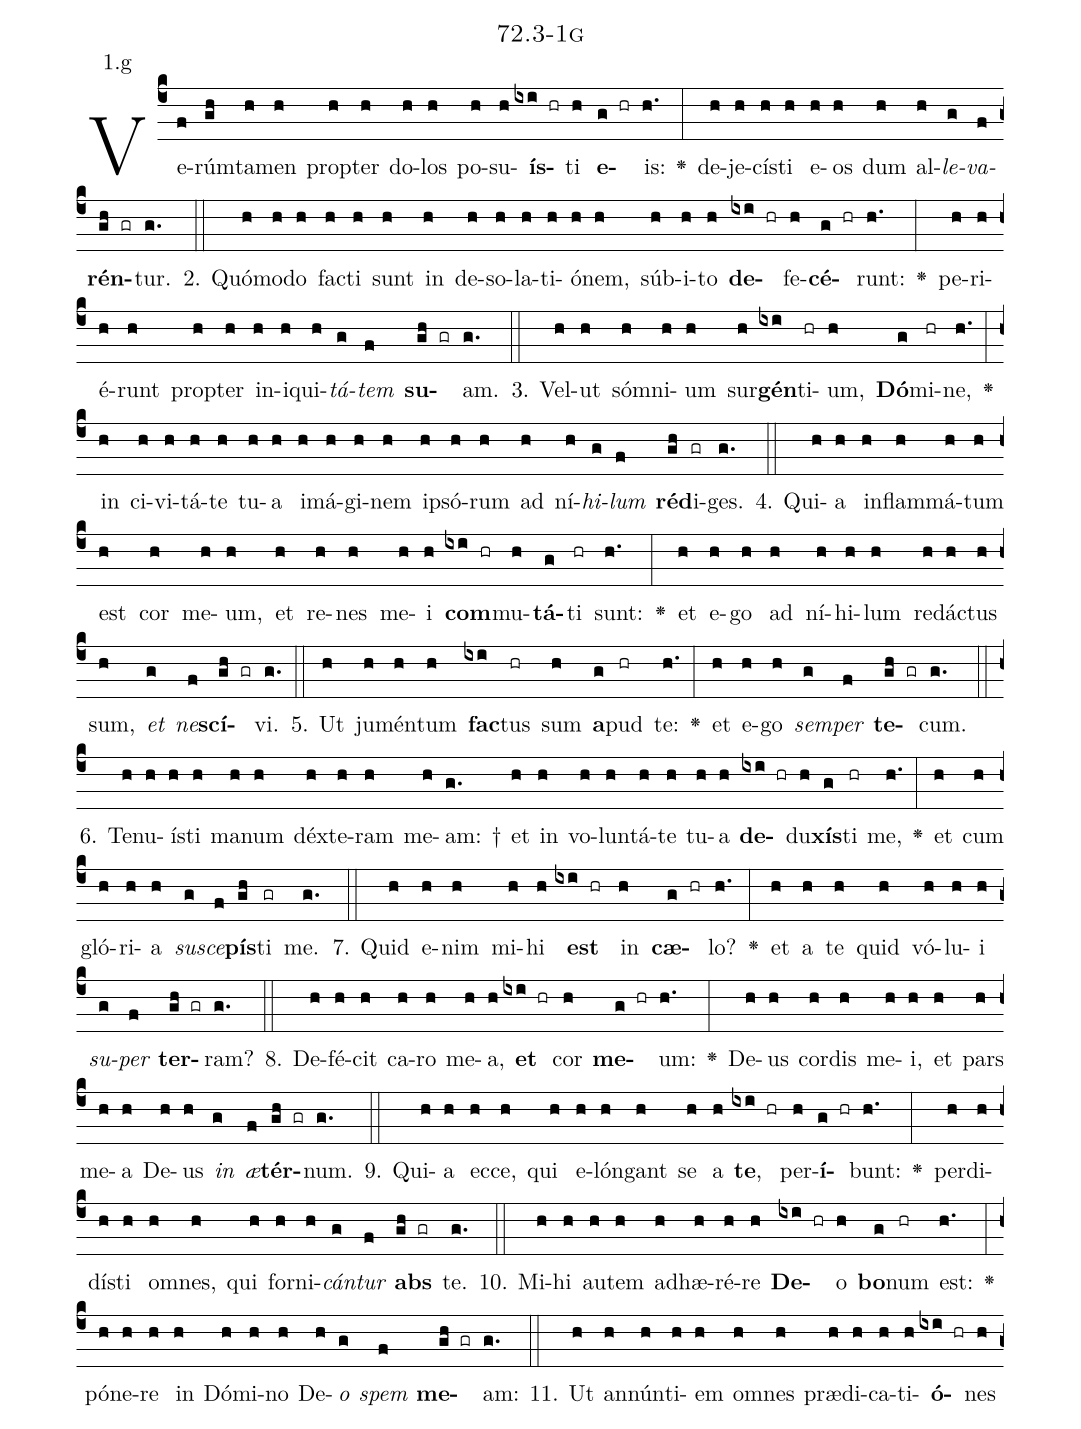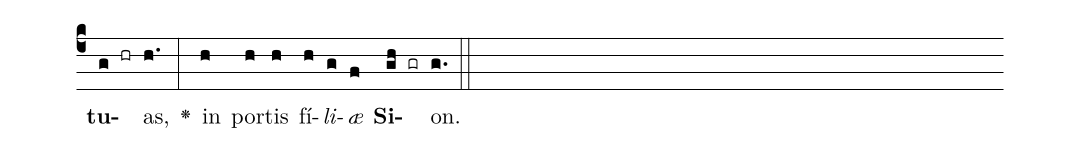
name: 72.3-1g;
annotation: 1.g;
%%
(c4)Ve(f)rúm(gh)ta(h)men(h) prop(h)ter(h) do(h)los(h) po(h)su(h)<b>ís</b>(ixi hr)ti(h) <b>e</b>(g hr)is:(h.) <v>\greheightstar</v>(:) de(h)je(h)cís(h)ti(h) e(h)os(h) dum(h) al(h)<i>le</i>(g)<i>va</i>(f)<b>rén</b>(gh gr)tur.(g.) (::)
2. Quó(h)mo(h)do(h) fac(h)ti(h) sunt(h) in(h) de(h)so(h)la(h)ti(h)ó(h)nem,(h) súb(h)i(h)to(h) <b>de</b>(ixi hr)fe(h)<b>cé</b>(g hr)runt:(h.) <v>\greheightstar</v>(:) pe(h)ri(h)é(h)runt(h) prop(h)ter(h) in(h)i(h)qui(h)<i>tá</i>(g)<i>tem</i>(f) <b>su</b>(gh gr)am.(g.) (::)
3. Vel(h)ut(h) sóm(h)ni(h)um(h) sur(h)<b>gén</b>(ixi)ti(hr)um,(h) <b>Dó</b>(g)mi(hr)ne,(h.) <v>\greheightstar</v>(:) in(h) ci(h)vi(h)tá(h)te(h) tu(h)a(h) i(h)má(h)gi(h)nem(h) ip(h)só(h)rum(h) ad(h) ní(h)<i>hi</i>(g)<i>lum</i>(f) <b>réd</b>(gh)i(gr)ges.(g.) (::)
4. Qui(h)a(h) in(h)flam(h)má(h)tum(h) est(h) cor(h) me(h)um,(h) et(h) re(h)nes(h) me(h)i(h) <b>com</b>(ixi hr)mu(h)<b>tá</b>(g)ti(hr) sunt:(h.) <v>\greheightstar</v>(:) et(h) e(h)go(h) ad(h) ní(h)hi(h)lum(h) red(h)ác(h)tus(h) sum,(h) <i>et</i>(g) <i>ne</i>(f)<b>scí</b>(gh gr)vi.(g.) (::)
5. Ut(h) ju(h)mén(h)tum(h) <b>fac</b>(ixi)tus(hr) sum(h) <b>a</b>(g)pud(hr) te:(h.) <v>\greheightstar</v>(:) et(h) e(h)go(h) <i>sem</i>(g)<i>per</i>(f) <b>te</b>(gh gr)cum.(g.) (::)
6. Te(h)nu(h)ís(h)ti(h) ma(h)num(h) déx(h)te(h)ram(h) me(h)am: †(g.) et(h) in(h) vo(h)lun(h)tá(h)te(h) tu(h)a(h) <b>de</b>(ixi hr)du(h)<b>xís</b>(g)ti(hr) me,(h.) <v>\greheightstar</v>(:) et(h) cum(h) gló(h)ri(h)a(h) <i>su</i>(g)<i>sce</i>(f)<b>pís</b>(gh)ti(gr) me.(g.) (::)
7. Quid(h) e(h)nim(h) mi(h)hi(h) <b>est</b>(ixi hr) in(h) <b>cæ</b>(g hr)lo?(h.) <v>\greheightstar</v>(:) et(h) a(h) te(h) quid(h) vó(h)lu(h)i(h) <i>su</i>(g)<i>per</i>(f) <b>ter</b>(gh gr)ram?(g.) (::)
8. De(h)fé(h)cit(h) ca(h)ro(h) me(h)a,(h) <b>et</b>(ixi hr) cor(h) <b>me</b>(g hr)um:(h.) <v>\greheightstar</v>(:) De(h)us(h) cor(h)dis(h) me(h)i,(h) et(h) pars(h) me(h)a(h) De(h)us(h) <i>in</i>(g) <i>æ</i>(f)<b>tér</b>(gh gr)num.(g.) (::)
9. Qui(h)a(h) ec(h)ce,(h) qui(h) e(h)lón(h)gant(h) se(h) a(h) <b>te</b>,(ixi hr) per(h)<b>í</b>(g hr)bunt:(h.) <v>\greheightstar</v>(:) per(h)di(h)dís(h)ti(h) om(h)nes,(h) qui(h) for(h)ni(h)<i>cán</i>(g)<i>tur</i>(f) <b>abs</b>(gh gr) te.(g.) (::)
10. Mi(h)hi(h) au(h)tem(h) ad(h)hæ(h)ré(h)re(h) <b>De</b>(ixi hr)o(h) <b>bo</b>(g)num(hr) est:(h.) <v>\greheightstar</v>(:) pó(h)ne(h)re(h) in(h) Dó(h)mi(h)no(h) De(h)<i>o</i>(g) <i>spem</i>(f) <b>me</b>(gh gr)am:(g.) (::)
11. Ut(h) an(h)nún(h)ti(h)em(h) om(h)nes(h) præ(h)di(h)ca(h)ti(h)<b>ó</b>(ixi hr)nes(h) <b>tu</b>(g hr)as,(h.) <v>\greheightstar</v>(:) in(h) por(h)tis(h) fí(h)<i>li</i>(g)<i>æ</i>(f) <b>Si</b>(gh gr)on.(g.) (::)
